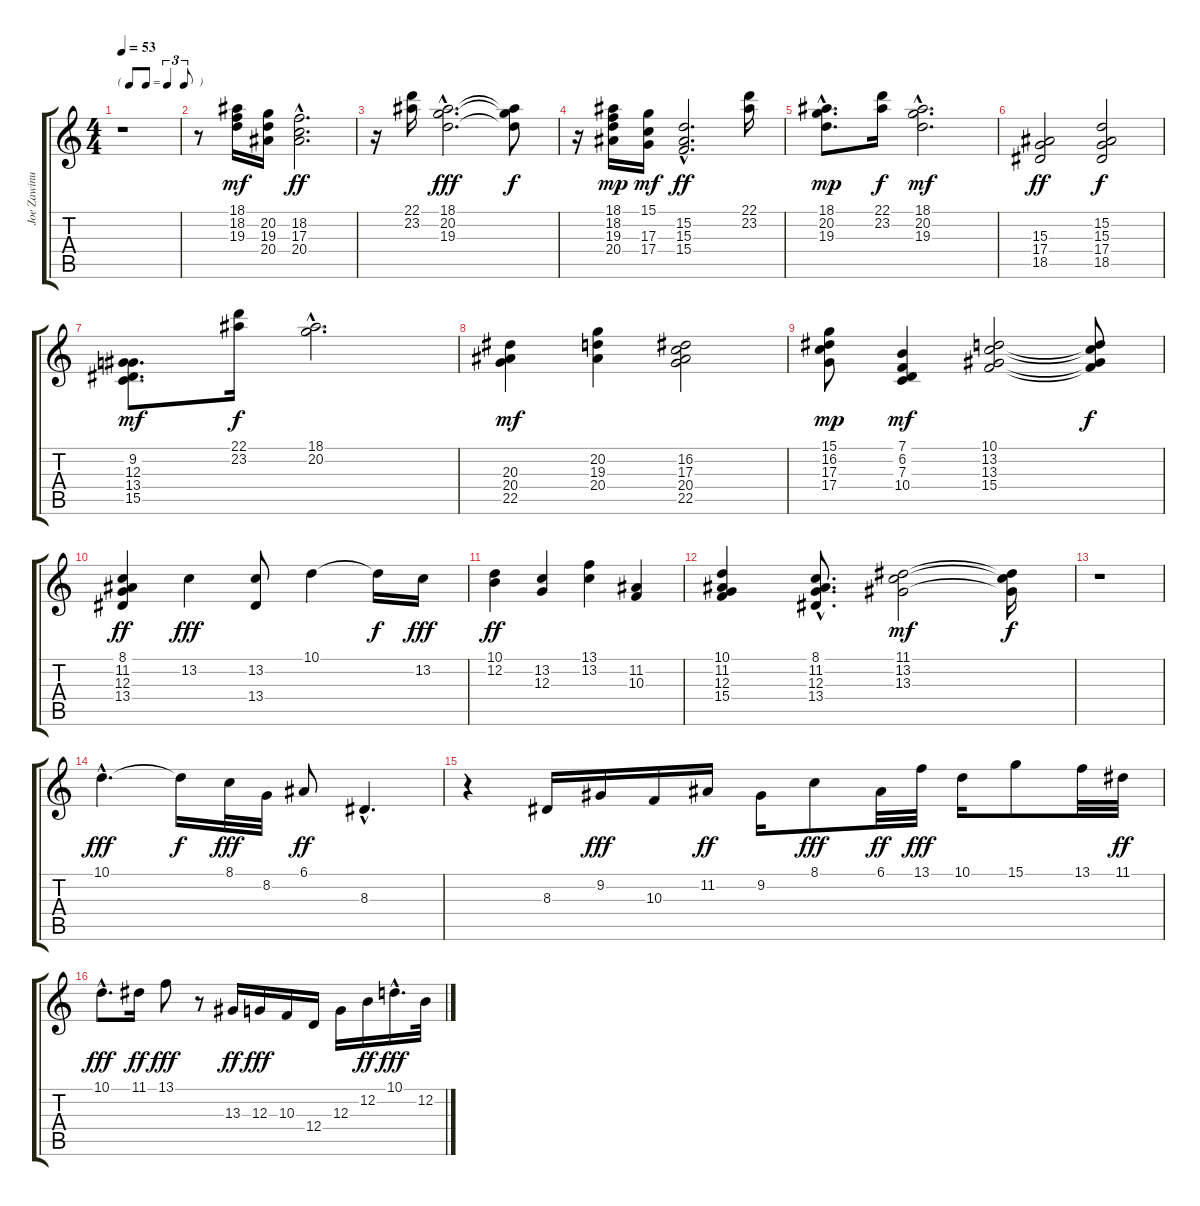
\track ("Joe Zawinul" "Joe Zawinu") {instrument brightacousticpiano}
\staff {score tabs}
\tuning (E4 B3 G3 D3 A2 E2) {hide}
\ts (4 4)
\tf triplet8th
\tempo 53
\clef g2
\ks c
r.1{dy mf instrument brightacousticpiano} |
r.8 (18.1 18.2 19.3).16 (20.2 19.3 20.4).16 (18.2{hac} 17.3{hac} 20.4{hac}).2{d dy ff} |
r.16 (22.1 23.2).16 (18.1{hac} 20.2{hac} 19.3{hac}).2{d dy fff} (18.1{t} 20.2{t} 19.3{t}).8{dy f} |
r.16 (18.1 18.2 19.3 20.4).16{dy mp} (15.1 17.3 17.4).16{dy mf} (15.2{hac} 15.3{hac} 15.4{hac}).2{d dy ff} (22.1 23.2).16 |
(18.1{hac} 20.2{hac} 19.3{hac}).8{d dy mp} (22.1 23.2).16{dy f} (18.1{hac} 20.2{hac} 19.3{hac}).2{d dy mf} |
(15.3 17.4 18.5).2{dy ff} (15.2 15.3 17.4 18.5).2{dy f} |
(9.2 12.3 13.4 15.5).8{d dy mf} (22.1 23.2).16{dy f} (18.1{hac} 20.2{hac}).2{d} |
(20.3 20.4 22.5).4{dy mf} (20.2 19.3 20.4).4 (16.2 17.3 20.4 22.5).2 |
(15.1 16.2 17.3 17.4).8{dy mp} (7.1 6.2 7.3 10.4).4{dy mf} (10.1 13.2 13.3 15.4).2 (10.1{t} 13.2{t} 13.3{t} 15.4{t}).8{dy f} |
(8.1 11.2 12.3 13.4).4{dy ff} 13.2.4{dy fff} (13.2 13.4).8 10.1.4 10.1{t}.16{dy f} 13.2.16{dy fff} |
(10.1 12.2).4{dy ff} (13.2 12.3).4 (13.1 13.2).4 (11.2 10.3).4 |
(10.1 11.2 12.3 15.4).4 (8.1{hac} 11.2{hac} 12.3{hac} 13.4{hac}).8{d} (11.1 13.2 13.3).2{dy mf} (11.1{t} 13.2{t} 13.3{t}).16{dy f} |
r.1 |
10.1{hac}.4{d dy fff} 10.1{t}.16{dy f} 8.1.32{dy fff} 8.2.32 6.1.8{dy ff} 8.3{hac}.4{d} |
r.4 8.3.16 9.2.16{dy fff} 10.3.16 11.2.16{dy ff} 9.2.16 8.1.8{dy fff} 6.1.32{dy ff} 13.1.32{dy fff} 10.1.16 15.1.8 13.1.32 11.1.32{dy ff} |
10.1{hac}.8{d dy fff} 11.1.16{dy ff} 13.1.8{dy fff} r.8 13.3.16{dy ff} 12.3.16{dy fff} 10.3.16 12.4.16 12.3.16 12.2.16{dy ff} 10.1{hac}.16{d dy fff} 12.2.32
